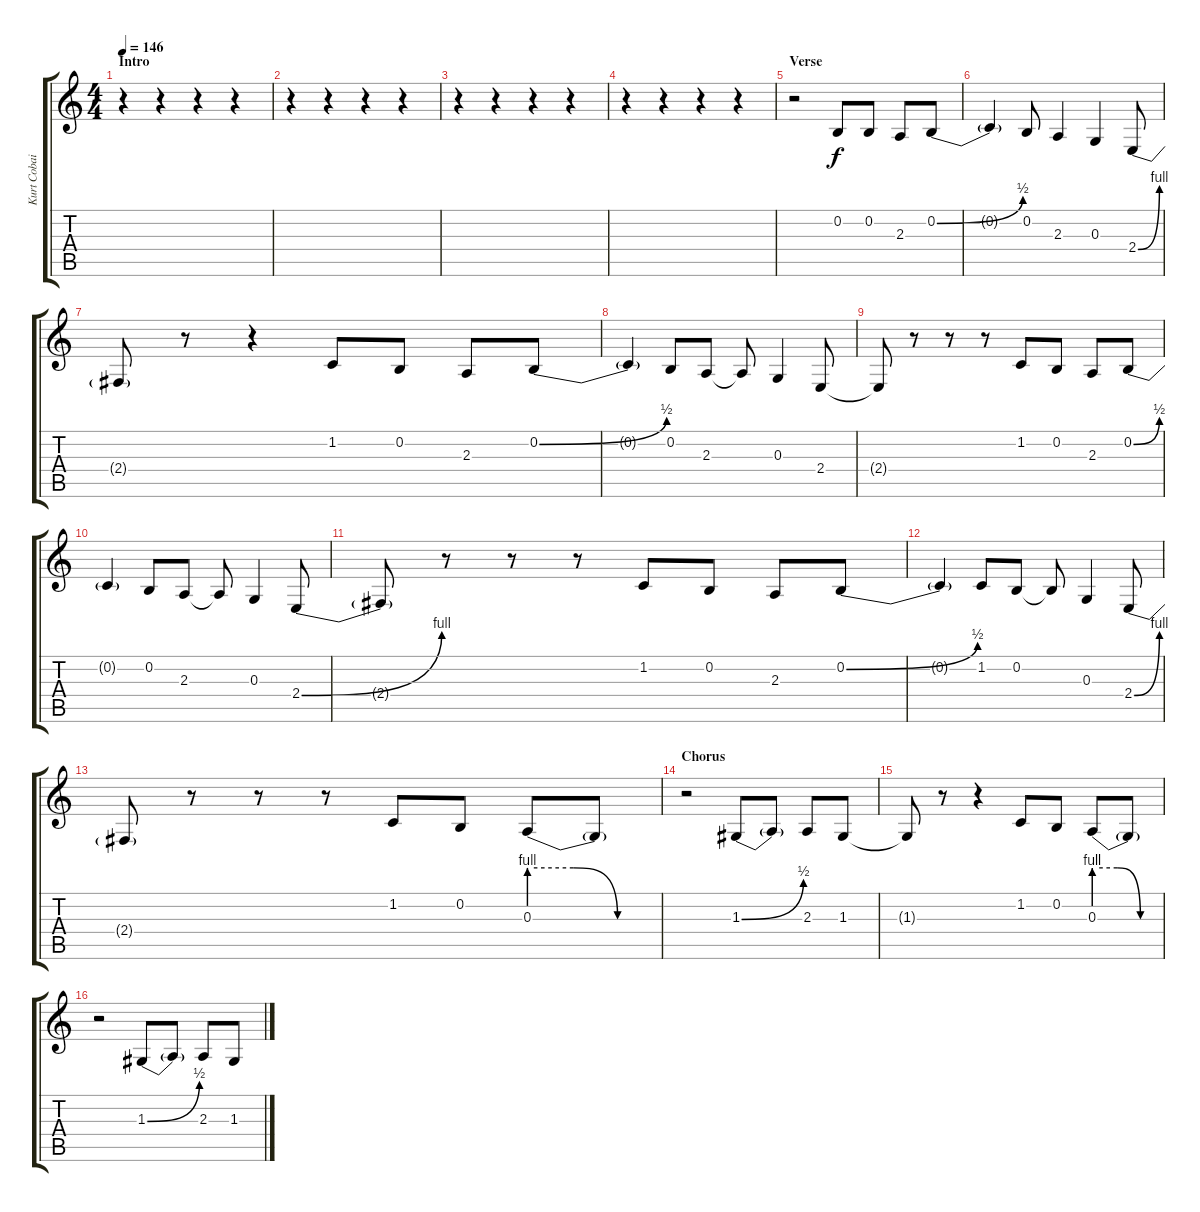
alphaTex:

\track ("Kurt Cobain - Vocals" "Kurt Cobai") {instrument tenorsax}
\staff {score tabs}
\tuning (E4 B3 G3 D3 A2 E2) {hide}
\ts (4 4)
\section ("" "Intro")
\tempo 146
\clef g2
\ks c
r.4{dy f instrument tenorsax} r.4 r.4 r.4 |
r.4 r.4 r.4 r.4 |
r.4 r.4 r.4 r.4 |
r.4 r.4 r.4 r.4 |
\section ("" "Verse")
r.2 0.2.8 0.2.8 2.3.8 0.2{be (bend 0 0 60 2)}.8 |
0.2{t}.4 0.2.8 2.3.4 0.3.4 2.4{be (bend 0 0 60 4)}.8 |
2.4{t}.8 r.8 r.4 1.2.8 0.2.8 2.3.8 0.2{be (bend 0 0 60 2)}.8 |
0.2{t}.4 0.2.8 2.3.8 2.3{t}.8 0.3.4 2.4.8 |
2.4{t}.8 r.8 r.8 r.8 1.2.8 0.2.8 2.3.8 0.2{be (bend 0 0 60 2)}.8 |
0.2{t}.4 0.2.8 2.3.8 2.3{t}.8 0.3.4 2.4{be (bend 0 0 60 4)}.8 |
2.4{t}.8 r.8 r.8 r.8 1.2.8 0.2.8 2.3.8 0.2{be (bend 0 0 60 2)}.8 |
0.2{t}.4 1.2.8 0.2.8 0.2{t}.8 0.3.4 2.4{be (bend 0 0 60 4)}.8 |
2.4{t}.8 r.8 r.8 r.8 1.2.8 0.2.8 0.3{be (custom 0 4 20 4 40 0 60 0)}.8 0.3{t}.8 |
\section ("" "Chorus")
r.2 1.3{be (bend 0 0 60 2)}.8 1.3{t}.8 2.3.8 1.3.8 |
1.3{t}.8 r.8 r.4 1.2.8 0.2.8 0.3{be (custom 0 4 20 4 40 0 60 0)}.8 0.3{t}.8 |
r.2 1.3{be (bend 0 0 60 2)}.8 1.3{t}.8 2.3.8 1.3.8
